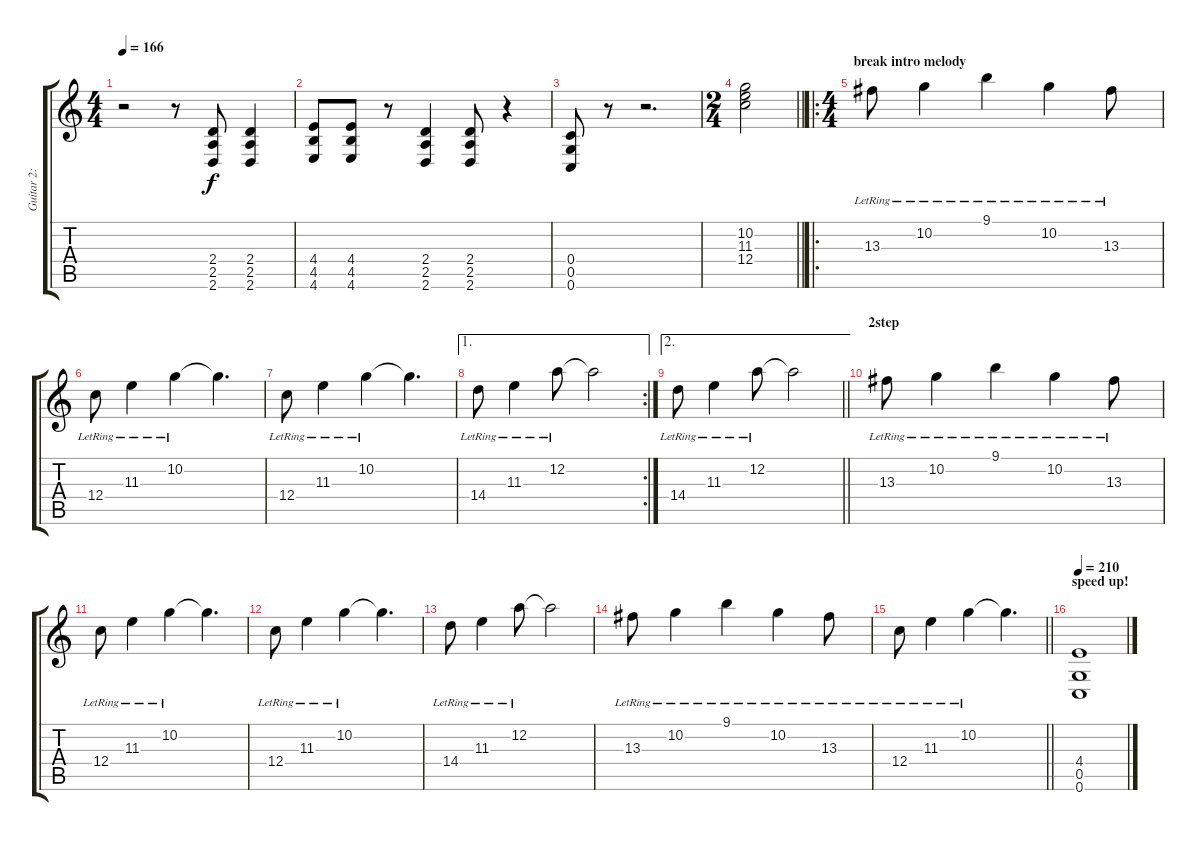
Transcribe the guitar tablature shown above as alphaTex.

\track ("Guitar 2: Damon" "Guitar 2: ") {instrument distortionguitar}
\staff {score tabs}
\tuning (D4 A3 F3 C3 G2 C2) {hide}
\ts (4 4)
\tempo 166
\clef g2
\ks c
r.2{dy f} r.8 (2.4 2.5 2.6).8 (2.4 2.5 2.6).4 |
(4.4 4.5 4.6).8 (4.4 4.5 4.6).8 r.8 (2.4 2.5 2.6).4 (2.4 2.5 2.6).8 r.4 |
(0.4 0.5 0.6).8 r.8 r.2{d volume 0} |
\ts (2 4)
\barLineRight lightlight
(10.2 11.3 12.4).2{volume 15} |
\ro
\ts (4 4)
\section ("" "break intro melody")
13.3{lr}.8 10.2{lr}.4 9.1{lr}.4 10.2{lr}.4 13.3{lr}.8 |
12.4{lr}.8 11.3{lr}.4 10.2{lr}.4 10.2{t}.4{d} |
12.4{lr}.8 11.3{lr}.4 10.2{lr}.4 10.2{t}.4{d} |
\ae 1
\rc 2
14.4{lr}.8 11.3{lr}.4 12.2{lr}.8 12.2{t}.2 |
\ae 2
\barLineRight lightlight
14.4{lr}.8 11.3{lr}.4 12.2{lr}.8 12.2{t}.2 |
\section ("" "2step")
13.3{lr}.8 10.2{lr}.4 9.1{lr}.4 10.2{lr}.4 13.3{lr}.8 |
12.4{lr}.8 11.3{lr}.4 10.2{lr}.4 10.2{t}.4{d} |
12.4{lr}.8 11.3{lr}.4 10.2{lr}.4 10.2{t}.4{d} |
14.4{lr}.8 11.3{lr}.4 12.2{lr}.8 12.2{t}.2 |
13.3{lr}.8 10.2{lr}.4 9.1{lr}.4 10.2{lr}.4 13.3{lr}.8 |
\barLineRight lightlight
12.4{lr}.8 11.3{lr}.4 10.2{lr}.4 10.2{t}.4{d} |
\section ("" "speed up!")
\tempo 210
(4.4 0.5 0.6).1
